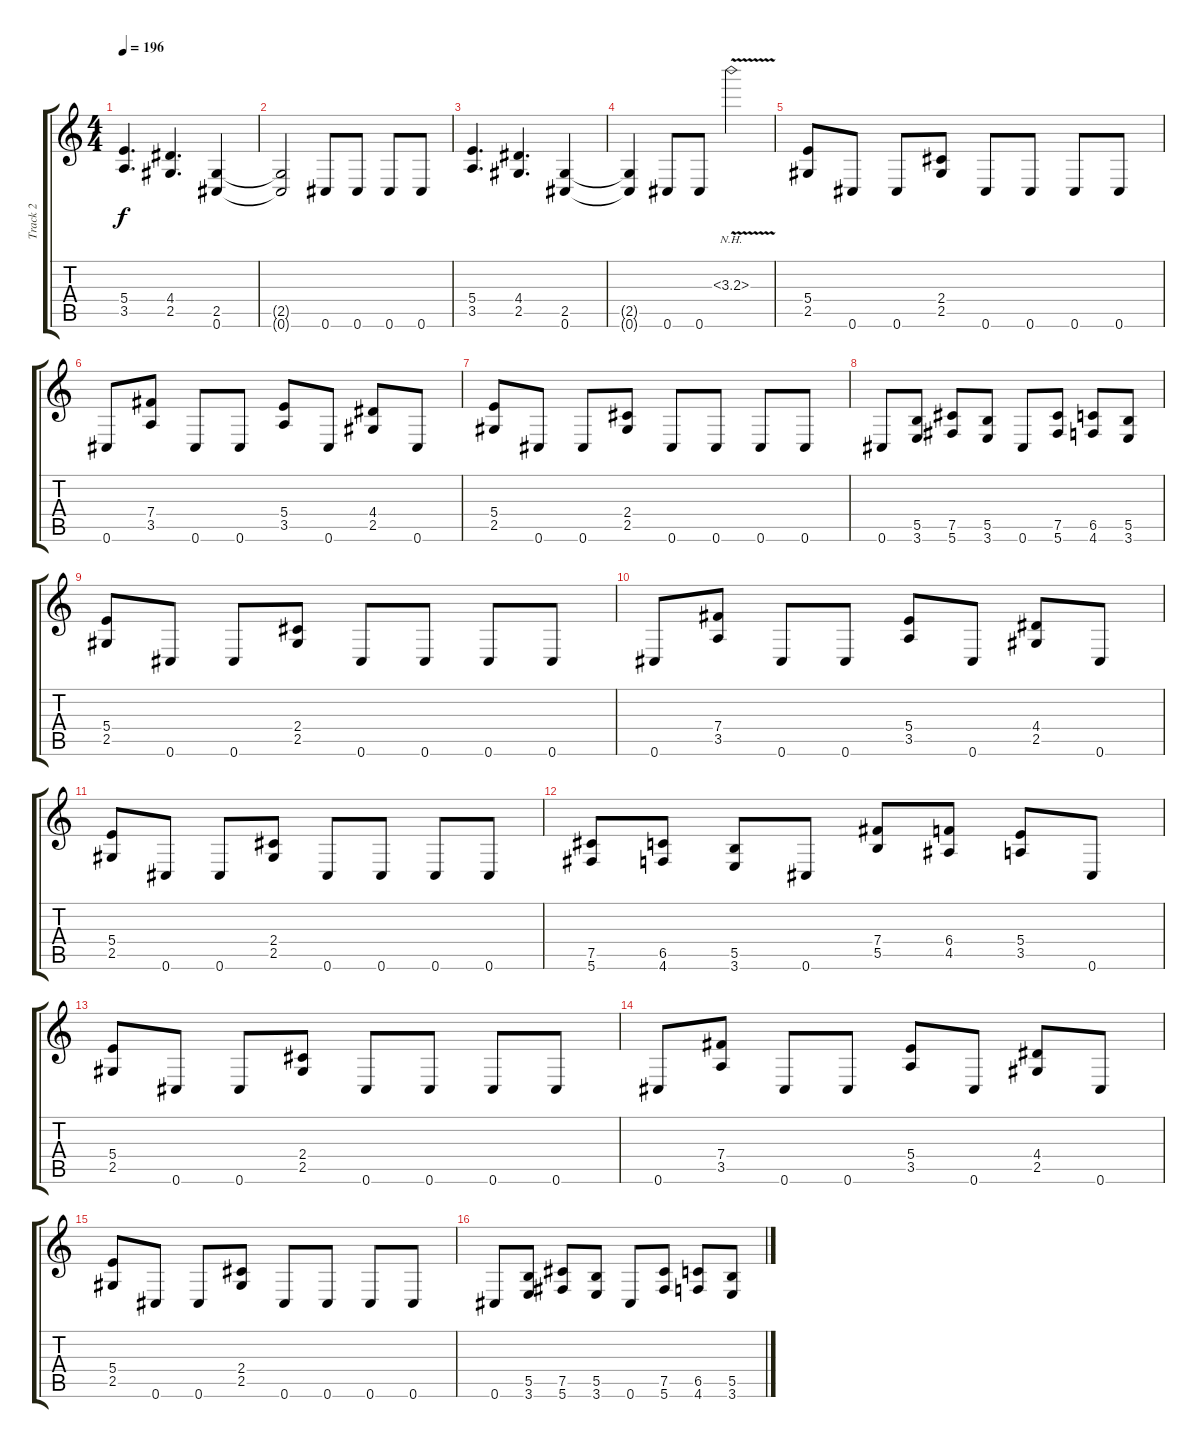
\track ("Track 2" "Track 2") {instrument distortionguitar}
\staff {score tabs}
\tuning (Db4 Ab3 E3 B2 Gb2 Db2) {hide}
\ts (4 4)
\tempo 196
\clef g2
\ks c
(5.4 3.5).4{d dy f} (4.4 2.5).4{d} (2.5 0.6).4 |
(2.5{t} 0.6{t}).2 0.6.8 0.6.8 0.6.8 0.6.8 |
(5.4 3.5).4{d} (4.4 2.5).4{d} (2.5 0.6).4 |
(2.5{t} 0.6{t}).4 0.6.8 0.6.8 3.3{nh v}.2 |
(5.4 2.5).8 0.6.8 0.6.8 (2.4 2.5).8 0.6.8 0.6.8 0.6.8 0.6.8 |
0.6.8 (7.4 3.5).8 0.6.8 0.6.8 (5.4 3.5).8 0.6.8 (4.4 2.5).8 0.6.8 |
(5.4 2.5).8 0.6.8 0.6.8 (2.4 2.5).8 0.6.8 0.6.8 0.6.8 0.6.8 |
0.6.8 (5.5 3.6).8 (7.5 5.6).8 (5.5 3.6).8 0.6.8 (7.5 5.6).8 (6.5 4.6).8 (5.5 3.6).8 |
(5.4 2.5).8 0.6.8 0.6.8 (2.4 2.5).8 0.6.8 0.6.8 0.6.8 0.6.8 |
0.6.8 (7.4 3.5).8 0.6.8 0.6.8 (5.4 3.5).8 0.6.8 (4.4 2.5).8 0.6.8 |
(5.4 2.5).8 0.6.8 0.6.8 (2.4 2.5).8 0.6.8 0.6.8 0.6.8 0.6.8 |
(7.5 5.6).8 (6.5 4.6).8 (5.5 3.6).8 0.6.8 (7.4 5.5).8 (6.4 4.5).8 (5.4 3.5).8 0.6.8 |
(5.4 2.5).8 0.6.8 0.6.8 (2.4 2.5).8 0.6.8 0.6.8 0.6.8 0.6.8 |
0.6.8 (7.4 3.5).8 0.6.8 0.6.8 (5.4 3.5).8 0.6.8 (4.4 2.5).8 0.6.8 |
(5.4 2.5).8 0.6.8 0.6.8 (2.4 2.5).8 0.6.8 0.6.8 0.6.8 0.6.8 |
0.6.8 (5.5 3.6).8 (7.5 5.6).8 (5.5 3.6).8 0.6.8 (7.5 5.6).8 (6.5 4.6).8 (5.5 3.6).8
